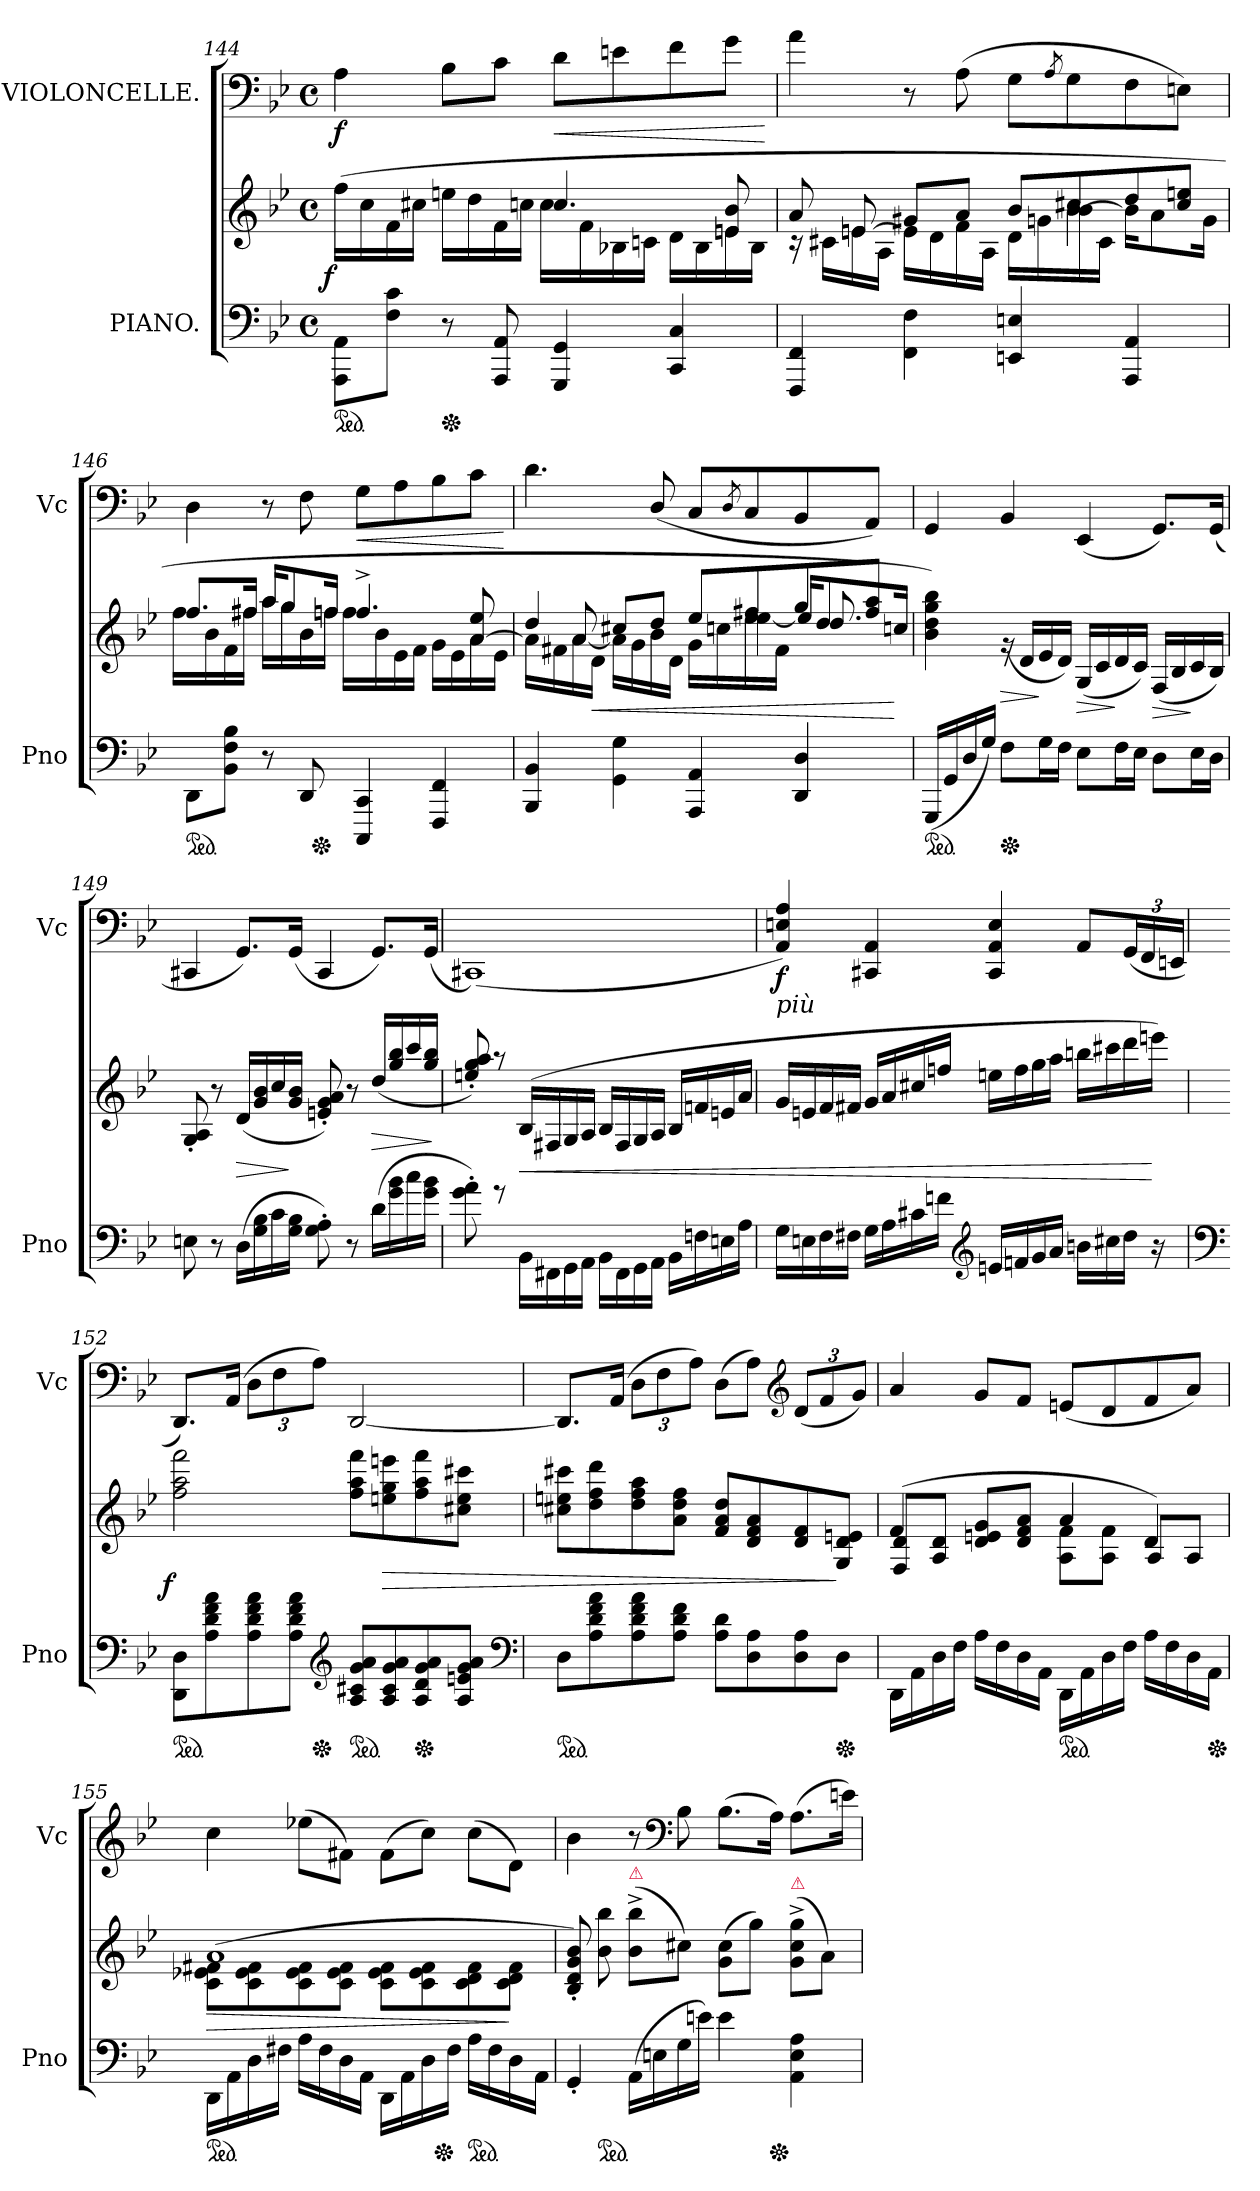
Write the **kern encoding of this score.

**kern	**kern	**dynam	**kern	**dynam
*part2	*part2	*part2	*part1	*part1
*staff3	*staff2	*staff2/3	*staff1	*staff1
*I"PIANO.	*	*	*I"VIOLONCELLE.	*
*I'Pno	*	*	*I'Vc	*
*clefF4	*clefG2	*	*clefF4	*
*k[b-e-]	*k[b-e-]	*	*k[b-e-]	*
*M4/4	*M4/4	*	*M4/4	*
*met(c)	*met(c)	*	*met(c)	*
=144	=144	=144	=144	=144
*	*^	*	*	*
!	!	!	!LO:DY:rj	!	!
*ped	*	*	*	*	*
8AAA\ 8AA\L	(>16ff\LL	2ryy	f	4A!	f
.	16cc\	.	.	.	.
8F 8cJ	16f\	.	.	.	.
.	16cc#X\JJ	.	.	.	.
*Xped	*	*	*	*	*
8r	16een\LL	.	.	8B-!\L	.
.	16dd\	.	.	.	.
8AAA 8AA	16f\	.	.	8c!J	.
.	16ccn\JJ	.	.	.	.
!	!	!	!	!	!LO:HP:b
4GGG 4GG	4.cc/	16cc\LL	.	8d!\L	<
.	.	16f	.	.	.
.	.	16B-X	.	8en!	.
.	.	16cnJJ	.	.	.
4CC 4C	.	16d\LL	.	8f!	.
.	.	16B-	.	.	.
.	8en/ 8b-/	16en	.	8g!J	.
.	.	16B-JJ	.	.	.
*	*v	*v	*	*	*
.	.	.	.	[
=145	=145	=145	=145	=145
!	!LO:N:vis=4	!	!	!
*	*^	*	*	*
*	*	*^	*	*	*
4FFF 4FF	8a/	16rc	2ryy	.	4a!	.
.	.	16c#X\LL	.	.	.	.
.	[8en	16en\	.	.	.	.
.	.	16A\JJ	.	.	.	.
4FF\ 4F\	8g#X/L	16e\LL]	.	.	8r	.
.	.	16d\	.	.	.	.
.	8a/J	16f\	.	.	(>8A!	.
.	.	16A\JJ	.	.	.	.
4EEn/ 4En/	8b-/L	16d\LL	8ryy	.	8G!\L	.
.	.	16gn\	.	.	.	.
.	.	.	.	.	8qA!/	.
!	!	!	!LO:N:vis=4	!	!	!
.	8cc#X/	16b-\	[<8b-\	.	8G!	.
.	.	16c#\JJ	.	.	.	.
4AAA 4AA	8dd/	16b-\KL]	4ryy	.	8F!	.
.	.	8a\	.	.	.	.
.	8cc#/ 8een/J	.	.	.	8En!J)	.
.	.	16g\Jk	.	.	.	.
=146	=146	=146	=146	=146	=146	=146
*ped	*	*	*	*	*	*
8DD\L	8.ffL	16ffLL	4ryy	.	4D!	.
.	.	16b-\	.	.	.	.
8BB- 8F 8B-J	.	16f	.	.	.	.
.	16ff#X/Jk	16ff#XJJ	.	.	.	.
8r	16aaKL	16aaLL	8ryy	.	8r	.
.	8gg/	16gg	.	.	.	.
8DD	.	16b-\	32ryy	.	8F!	.
*Xped	*	*	*	*	*	*
.	.	.	2ryy	.	.	.
.	16ffnJk	16ffnJJ	.	.	.	.
!	!	!	!	!	!	!LO:HP:b
4CCC 4CC	4.ff^>/	16ffLL	.	.	8G!\L	<
.	.	16b-	.	.	.	.
.	.	16e-\	.	.	8A!	.
.	.	16fJJ	.	.	.	.
4FFF 4FF	.	16gLL	.	.	8B-!	.
.	.	16e-\	.	.	.	.
.	[8a/ 8ee-/	16a	.	.	8c!J	.
.	.	.	16.ryy	.	.	.
.	.	16e-JJ	.	.	.	.
.	.	.	.	.	.	[
=147	=147	=147	=147	=147	=147	=147
4BBB- 4BB-	4dd/	8ryy	16aLL]	.	4.d!	.
.	.	.	16f#X\	.	.	.
.	.	[8a/	16a	.	.	.
.	.	.	16dJJ	<	.	.
4GG\ 4G\	8cc#X/L	4ryy	16aLL]	.	.	.
.	.	.	16g	.	.	.
.	8dd/J	.	16b-	.	(<8D!/	.
.	.	.	16d\JJ	.	.	.
4AAA 4AA	8ee-L	8ryy	16g\LL	.	8C!L	.
.	.	.	16ccn	.	.	.
.	.	.	.	.	8qD!/	.
!	!	!LO:N:vis=4	!	!	!	!
.	8ff#X/	[8ee-\	16ee-	.	8C!	.
.	.	.	16f#JJ	.	.	.
4DD 4D	8gg	16ryy	16ee-KL]	.	8BB-!	.
.	.	8.dd/	8dd	.	.	.
.	8ff# 8aaJ	.	.	.	8AA!J)	.
.	.	.	16ccnJk	[	.	.
*	*v	*v	*v	*	*	*
=148	=148	=148	=148	=148
*ped	*	*	*	*
(<16GGGLL	4b- 4dd 4gg 4bb-)	.	4GG!	.
16GG	.	.	.	.
16D	.	.	.	.
16GJJ)	.	.	.	.
*Xped	*	*	*	*
8FL	(>16rg	>	4BB-!	.
.	16dLL	.	.	.
16GL	16e-	]	.	.
16FJJ	16dJJ)	.	.	.
8E-\L	(>16G/LL	>	(<4EE-!	.
.	16c	.	.	.
16FL	16d	]	.	.
16E-JJ	16cJJ)	.	.	.
!	!	!LO:HP:b	!	!
8D\L	(>16F/LL	>	8.GG!L)	.
.	16B-/	.	.	.
16E-\L	16c/	]	.	.
16D\JJ	16B-/JJ)	.	(<16GG!Jk	.
=149	=149	=149	=149	=149
8En\	8G'>/ 8A'>/	.	4CC#X!	.
8r	8r	.	.	.
(>16DLL	(<16dLL	>	8.GG!L)	.
16G 16B-	16g 16b-	.	.	.
16c	16cc	.	.	.
16G 16B-JJ	16g 16b-JJ	]	(<16GG!Jk	.
8G'> 8A'>)	8en'< 8g'< 8a'<)	.	4CC#!	.
8r	8r	.	.	.
(<16d\LL	(>16dd/LL	>	8.GG!L)	.
16g\ 16b-\	16gg/ 16bb-/	.	.	.
16cc\	16ccc/	.	.	.
16g\ 16b-\JJ	16gg/ 16bb-/JJ	.	(<16GG!Jk	.
.	.	]	.	.
=150	=150	=150	=150	=150
8g'<\ 8a'<\)	8een'>/ 8gg'>/ 8aa'>/)	.	(<1CC#X!)	.
8rg	8raa	.	.	.
16BB-\LL	(>16B-/LL	<	.	.
16FF#X\	16F#X/	.	.	.
16GG\	16G/	.	.	.
16AA\JJ	16A/JJ	.	.	.
16BB-\LL	16B-/LL	.	.	.
16FF#\	16F#/	.	.	.
16GG\	16G/	.	.	.
16AA\JJ	16A/JJ	.	.	.
16BB-\LL	16B-/LL	.	.	.
16Fn	16fn	.	.	.
16En	16en	.	.	.
16AJJ	16aJJ	.	.	.
=151	=151	=151	=151	=151
!	!	!	!LO:TX:b:i:t=più	!
16GLL	16gLL	.	4AA!/ 4En!/ 4A!/)	f
16En	16en	.	.	.
16F	16f	.	.	.
16F#XJJ	16f#XJJ	.	.	.
16GLL	16gLL	.	4CC#X! 4AA!	.
16A	16a	.	.	.
16c#X	16cc#X/	.	.	.
16fn\JJ	16ffn/JJ	.	.	.
*clefG2	*	*	*	*
16enLL	16eenLL	.	4CC#! 4AA! 4E!	.
16fn	16ff	.	.	.
16g	16gg	.	.	.
16aJJ	16aaJJ	.	.	.
16bnLL	16bbnLL	.	8AA!L	.
16cc#X	16ccc#X	.	.	.
16ddJJ	16ddd	.	(<24GG!L	.
.	.	.	24FF!	.
16r	16eeenJJ)	[	.	.
.	.	.	24EEn!JJ	.
=152	=152	=152	=152	=152
*clefF4	*	*	*	*
!	!	!LO:DY:rj	!	!
*ped	*	*	*	*
*	*^	*	*	*
8DD/ 8D/L	2ff 2aa 2fff	3ryy	f	8.DD!L)	.
8A\ 8d\ 8f\ 8a\	.	.	.	.	.
.	.	.	.	(>16AA!Jk	.
8A\ 8d\ 8f\ 8a\	.	.	.	12D!\L	.
.	.	12ryy	.	12F!	.
8A\ 8d\ 8f\ 8a\J	.	.	.	.	.
*Xped	*	*	*	*	*
.	.	3..ryy	.	12A!J)	.
*clefG2	*	*	*	*	*
*ped	*	*	*	*	*
8A 8c#X 8g 8aL	8ff 8aa 8fffL	.	.	[2DD!	.
8A/ 8c#/ 8g/ 8a/	8een 8gg 8eeen	.	>	.	.
*Xped	*	*	*	*	*
8A 8d 8g 8a	8ff 8aa 8fff	.	.	.	.
8A 8en 8g 8aJ	8cc#X 8ee 8ccc#XJ	.	.	.	.
*clefF4	*	*	*	*	*
*	*v	*v	*	*	*
=153	=153	=153	=153	=153
*ped	*	*	*	*
8DL	8cc#X 8een 8ccc#XL	.	8.DD!L]	.
8A 8d 8f 8a	8dd 8ff 8ddd	.	.	.
.	.	.	(>16AA!Jk	.
8A 8d 8f 8a	8dd 8ff 8aa	.	12D!L	.
.	.	.	12F!\	.
8A 8d 8fJ	8a 8dd 8ffJ	.	.	.
.	.	.	12A!J)	.
8A 8dL	8f 8a 8ddL	.	(>8D!\L	.
8D 8A	8d 8f 8a	.	8A!J)	.
*	*	*	*clefG2	*
8D 8A	8d 8f	.	(<12d!L	.
.	.	.	12f!	.
*Xped	*	*	*	*
8D\J	8G/ 8d/ 8en/J	]	.	.
.	.	.	12g!J)	.
=154	=154	=154	=154	=154
*	*^	*	*	*
16DD\LL	(>4f	8F/ 8d/L	.	4a!	.
16AA\	.	.	.	.	.
16D\	.	8A/ 8d/J	.	.	.
16F\JJ	.	.	.	.	.
16ALL	8d 8en 8gL	8ryy	.	8g!L	.
16F	.	.	.	.	.
16D	8d 8f 8aJ	8ryy	.	8f!J	.
16AAJJ	.	.	.	.	.
*ped	*	*	*	*	*
16DDLL	4a	8A 8fL	.	(<8en!L	.
16AA\	.	.	.	.	.
16D	.	8A 8fJ	.	8d!	.
16FJJ	.	.	.	.	.
16A\LL	4d)	8A/L	.	8f!	.
16F\	.	.	.	.	.
16D\	.	8A/J	.	8a!J)	.
*Xped	*	*	*	*	*
16AA\JJ	.	.	.	.	.
=155	=155	=155	=155	=155	=155
*ped	*	*	*	*	*
*	*	*^	*	*	*
16DD\LL	(>1a	8c 8e-X 8f#XL	2ryy	>	4cc!	.
16AA	.	.	.	.	.	.
16D	.	8c 8e- 8f#	.	.	.	.
16F#XJJ	.	.	.	.	.	.
16ALL	.	8c 8e- 8f#	.	.	(>8ee-X!\L	.
16F#	.	.	.	.	.	.
16D	.	8c 8e- 8f#J	.	.	8f#X!J)	.
16AAJJ	.	.	.	.	.	.
16DD\LL	.	8c 8e- 8f#L	8ryy	.	(>8f#!\L	.
16AA	.	.	.	.	.	.
16D	.	8c 8e- 8f#	32ryy	.	8cc!J)	.
*Xped	*	*	*	*	*	*
.	.	.	4ryy	.	.	.
16F#JJ	.	.	.	.	.	.
*ped	*	*	*	*	*	*
16ALL	.	8c 8d 8f#	.	.	(>8cc!\L	.
16F#	.	.	.	.	.	.
16D	.	8c 8d 8f#J	.	]	8d!J)	.
.	.	.	16.ryy	.	.	.
16AAJJ	.	.	.	.	.	.
*	*	*v	*v	*	*	*
=156	=156	=156	=156	=156	=156
4GG'<	8B-'< 8d'< 8g'< 8b-'<)	2ryy	.	4b-!	.
*ped	*	*	*	*	*
.	8b- 8bb-	.	.	.	.
!	!LO:TX:a:color=crimson:t=⚠	!	!	!	!
(>16AALL	(>8b-^< 8bb-^<L	.	.	8r	.
16En	.	.	.	.	.
*	*	*	*	*clefF4	*
16G	8cc#XJ)	.	.	8B-!	.
16enJJ)	.	.	.	.	.
4e	(>8g 8cc#L	8.ryy	.	(>8.B-!\L	.
.	8ggJ)	.	.	.	.
*Xped	*	*	*	*	*
.	.	4ryy	.	16A!Jk)	.
!	!LO:TX:a:color=crimson:t=⚠	!	!	!	!
4AA 4E 4A	(>8g^< 8cc#^< 8gg^<L	.	.	(>8.A!\L	.
.	8aJ)	.	.	.	.
.	.	16ryy	.	16en!Jk)	.
*	*v	*v	*	*	*
=	=	=	=	=
*-	*-	*-	*-	*-
